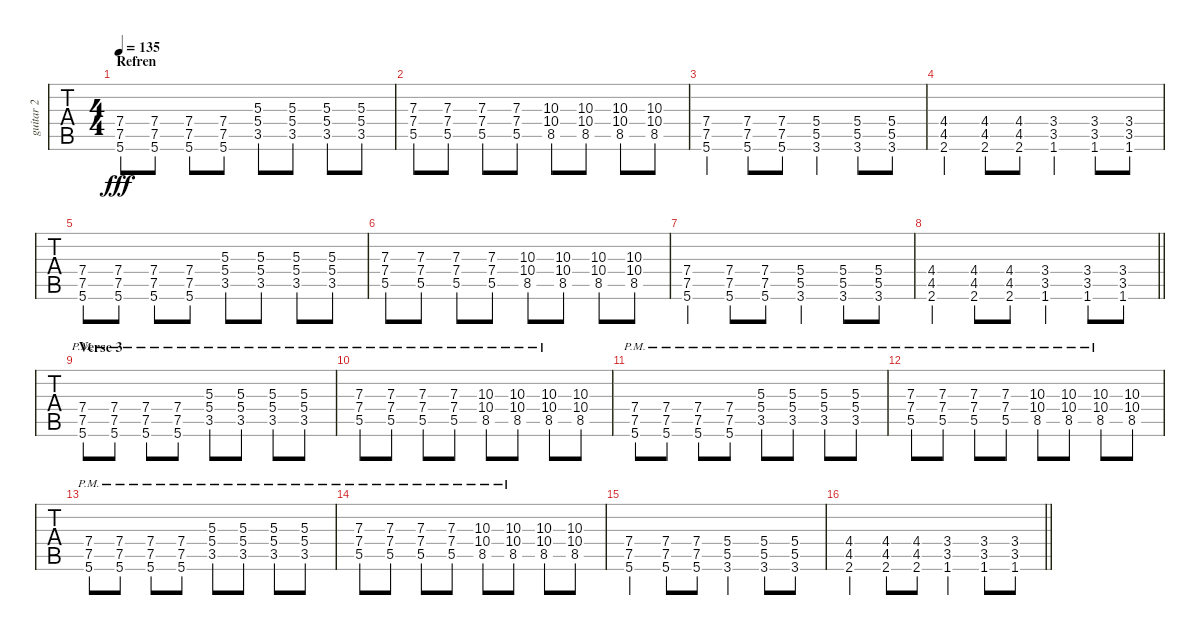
\track ("guitar 2" "guitar 2") {instrument distortionguitar}
\staff {tabs}
\tuning (E4 B3 G3 D3 A2 E2) {hide}
\ts (4 4)
\section ("" "Refren")
\tempo 135
\clef g2
\ks c
(7.4 7.5 5.6).8{dy fff} (7.4 7.5 5.6).8 (7.4 7.5 5.6).8 (7.4 7.5 5.6).8 (5.3 5.4 3.5).8 (5.3 5.4 3.5).8 (5.3 5.4 3.5).8 (5.3 5.4 3.5).8 |
(7.3 7.4 5.5).8 (7.3 7.4 5.5).8 (7.3 7.4 5.5).8 (7.3 7.4 5.5).8 (10.3 10.4 8.5).8 (10.3 10.4 8.5).8 (10.3 10.4 8.5).8 (10.3 10.4 8.5).8 |
(7.4 7.5 5.6).4 (7.4 7.5 5.6).8 (7.4 7.5 5.6).8 (5.4 5.5 3.6).4 (5.4 5.5 3.6).8 (5.4 5.5 3.6).8 |
(4.4 4.5 2.6).4 (4.4 4.5 2.6).8 (4.4 4.5 2.6).8 (3.4 3.5 1.6).4 (3.4 3.5 1.6).8 (3.4 3.5 1.6).8 |
(7.4 7.5 5.6).8 (7.4 7.5 5.6).8 (7.4 7.5 5.6).8 (7.4 7.5 5.6).8 (5.3 5.4 3.5).8 (5.3 5.4 3.5).8 (5.3 5.4 3.5).8 (5.3 5.4 3.5).8 |
(7.3 7.4 5.5).8 (7.3 7.4 5.5).8 (7.3 7.4 5.5).8 (7.3 7.4 5.5).8 (10.3 10.4 8.5).8 (10.3 10.4 8.5).8 (10.3 10.4 8.5).8 (10.3 10.4 8.5).8 |
(7.4 7.5 5.6).4 (7.4 7.5 5.6).8 (7.4 7.5 5.6).8 (5.4 5.5 3.6).4 (5.4 5.5 3.6).8 (5.4 5.5 3.6).8 |
\barLineRight lightlight
(4.4 4.5 2.6).4 (4.4 4.5 2.6).8 (4.4 4.5 2.6).8 (3.4 3.5 1.6).4 (3.4 3.5 1.6).8 (3.4 3.5 1.6).8 |
\section ("" "Verse 3")
(7.4{pm} 7.5{pm} 5.6{pm}).8 (7.4{pm} 7.5{pm} 5.6{pm}).8 (7.4{pm} 7.5{pm} 5.6{pm}).8 (7.4{pm} 7.5{pm} 5.6{pm}).8 (5.3{pm} 5.4{pm} 3.5{pm}).8 (5.3{pm} 5.4{pm} 3.5{pm}).8 (5.3{pm} 5.4{pm} 3.5{pm}).8 (5.3{pm} 5.4{pm} 3.5{pm}).8 |
(7.3{pm} 7.4{pm} 5.5{pm}).8 (7.3{pm} 7.4{pm} 5.5{pm}).8 (7.3{pm} 7.4{pm} 5.5{pm}).8 (7.3{pm} 7.4{pm} 5.5{pm}).8 (10.3{pm} 10.4{pm} 8.5{pm}).8 (10.3{pm} 10.4{pm} 8.5{pm}).8 (10.3{pm} 10.4{pm} 8.5{pm}).8 (10.3 10.4 8.5).8{volume 11} |
(7.4{pm} 7.5{pm} 5.6{pm}).8 (7.4{pm} 7.5{pm} 5.6{pm}).8 (7.4{pm} 7.5{pm} 5.6{pm}).8 (7.4{pm} 7.5{pm} 5.6{pm}).8 (5.3{pm} 5.4{pm} 3.5{pm}).8 (5.3{pm} 5.4{pm} 3.5{pm}).8 (5.3{pm} 5.4{pm} 3.5{pm}).8 (5.3{pm} 5.4{pm} 3.5{pm}).8 |
(7.3{pm} 7.4{pm} 5.5{pm}).8 (7.3{pm} 7.4{pm} 5.5{pm}).8 (7.3{pm} 7.4{pm} 5.5{pm}).8 (7.3{pm} 7.4{pm} 5.5{pm}).8 (10.3{pm} 10.4{pm} 8.5{pm}).8 (10.3{pm} 10.4{pm} 8.5{pm}).8 (10.3{pm} 10.4{pm} 8.5{pm}).8 (10.3 10.4 8.5).8{volume 11} |
(7.4{pm} 7.5{pm} 5.6{pm}).8 (7.4{pm} 7.5{pm} 5.6{pm}).8 (7.4{pm} 7.5{pm} 5.6{pm}).8 (7.4{pm} 7.5{pm} 5.6{pm}).8 (5.3{pm} 5.4{pm} 3.5{pm}).8 (5.3{pm} 5.4{pm} 3.5{pm}).8 (5.3{pm} 5.4{pm} 3.5{pm}).8 (5.3{pm} 5.4{pm} 3.5{pm}).8 |
(7.3{pm} 7.4{pm} 5.5{pm}).8 (7.3{pm} 7.4{pm} 5.5{pm}).8 (7.3{pm} 7.4{pm} 5.5{pm}).8 (7.3{pm} 7.4{pm} 5.5{pm}).8 (10.3{pm} 10.4{pm} 8.5{pm}).8 (10.3{pm} 10.4{pm} 8.5{pm}).8 (10.3 10.4 8.5).8{volume 11} (10.3 10.4 8.5).8 |
(7.4 7.5 5.6).4{volume 9} (7.4 7.5 5.6).8 (7.4 7.5 5.6).8 (5.4 5.5 3.6).4 (5.4 5.5 3.6).8 (5.4 5.5 3.6).8 |
\barLineRight lightlight
(4.4 4.5 2.6).4 (4.4 4.5 2.6).8 (4.4 4.5 2.6).8 (3.4 3.5 1.6).4 (3.4 3.5 1.6).8 (3.4 3.5 1.6).8
